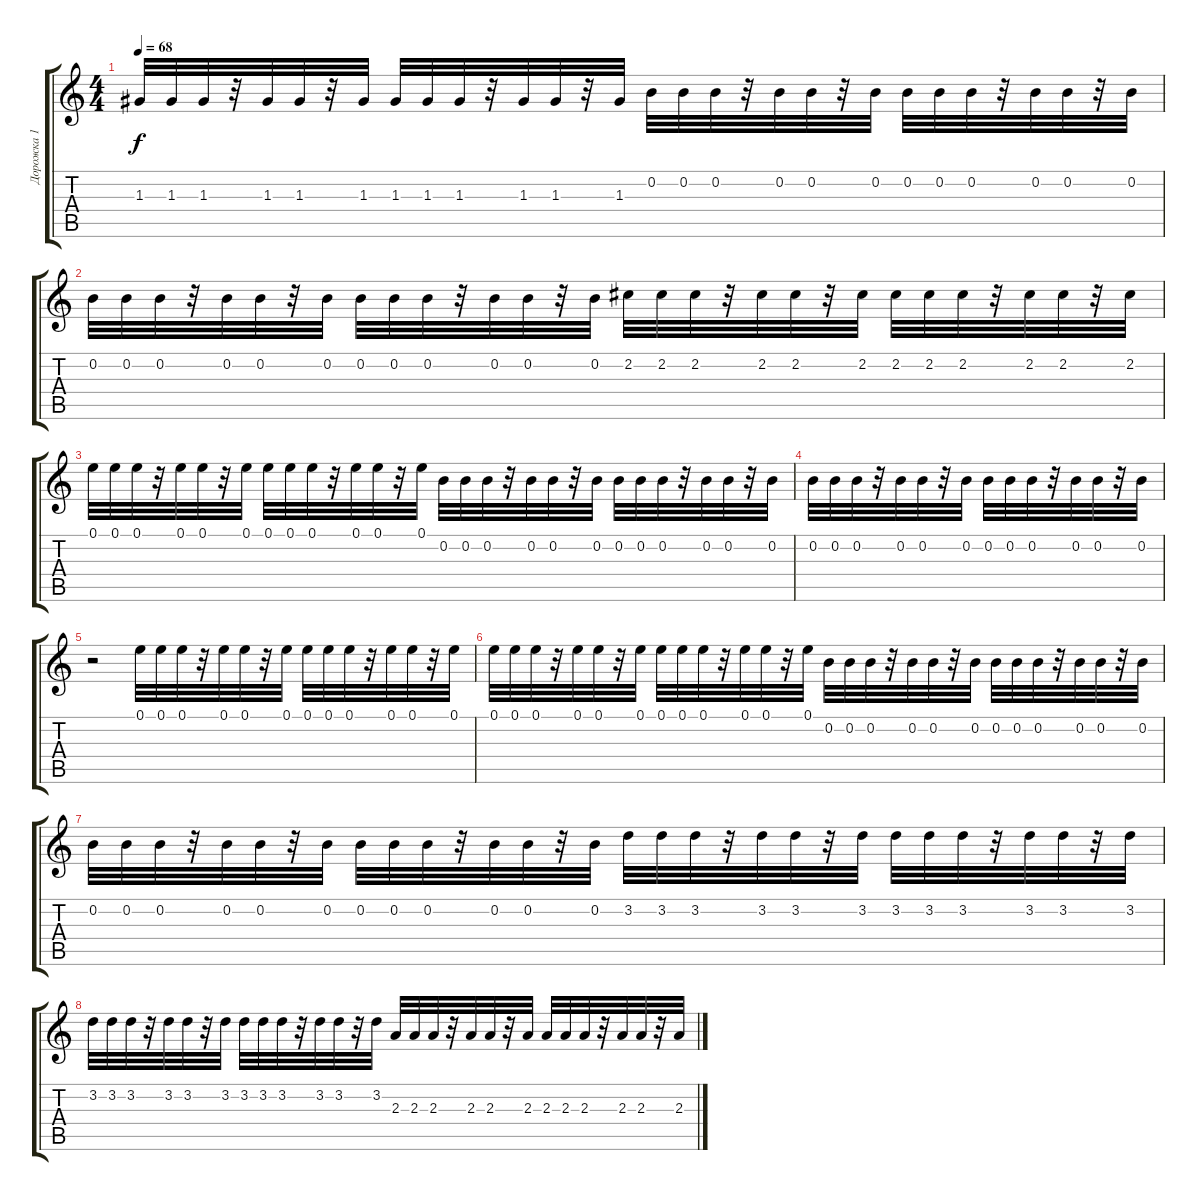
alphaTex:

\track ("Дорожка 1" "Дорожка 1") {instrument electricguitarmuted}
\staff {score tabs}
\tuning (E4 B3 G3 D3 A2 E2) {hide}
\ts (4 4)
\tempo 68
\clef g2
\ks c
1.3.32{dy f} 1.3.32 1.3.32 r.32 1.3.32 1.3.32 r.32 1.3.32 1.3.32 1.3.32 1.3.32 r.32 1.3.32 1.3.32 r.32 1.3.32 0.2.32 0.2.32 0.2.32 r.32 0.2.32 0.2.32 r.32 0.2.32 0.2.32 0.2.32 0.2.32 r.32 0.2.32 0.2.32 r.32 0.2.32 |
0.2.32 0.2.32 0.2.32 r.32 0.2.32 0.2.32 r.32 0.2.32 0.2.32 0.2.32 0.2.32 r.32 0.2.32 0.2.32 r.32 0.2.32 2.2.32 2.2.32 2.2.32 r.32 2.2.32 2.2.32 r.32 2.2.32 2.2.32 2.2.32 2.2.32 r.32 2.2.32 2.2.32 r.32 2.2.32 |
0.1.32 0.1.32 0.1.32 r.32 0.1.32 0.1.32 r.32 0.1.32 0.1.32 0.1.32 0.1.32 r.32 0.1.32 0.1.32 r.32 0.1.32 0.2.32 0.2.32 0.2.32 r.32 0.2.32 0.2.32 r.32 0.2.32 0.2.32 0.2.32 0.2.32 r.32 0.2.32 0.2.32 r.32 0.2.32 |
0.2.32 0.2.32 0.2.32 r.32 0.2.32 0.2.32 r.32 0.2.32 0.2.32 0.2.32 0.2.32 r.32 0.2.32 0.2.32 r.32 0.2.32 |
r.2 0.1.32 0.1.32 0.1.32 r.32 0.1.32 0.1.32 r.32 0.1.32 0.1.32 0.1.32 0.1.32 r.32 0.1.32 0.1.32 r.32 0.1.32 |
0.1.32 0.1.32 0.1.32 r.32 0.1.32 0.1.32 r.32 0.1.32 0.1.32 0.1.32 0.1.32 r.32 0.1.32 0.1.32 r.32 0.1.32 0.2.32 0.2.32 0.2.32 r.32 0.2.32 0.2.32 r.32 0.2.32 0.2.32 0.2.32 0.2.32 r.32 0.2.32 0.2.32 r.32 0.2.32 |
0.2.32 0.2.32 0.2.32 r.32 0.2.32 0.2.32 r.32 0.2.32 0.2.32 0.2.32 0.2.32 r.32 0.2.32 0.2.32 r.32 0.2.32 3.2.32 3.2.32 3.2.32 r.32 3.2.32 3.2.32 r.32 3.2.32 3.2.32 3.2.32 3.2.32 r.32 3.2.32 3.2.32 r.32 3.2.32 |
3.2.32 3.2.32 3.2.32 r.32 3.2.32 3.2.32 r.32 3.2.32 3.2.32 3.2.32 3.2.32 r.32 3.2.32 3.2.32 r.32 3.2.32 2.3.32 2.3.32 2.3.32 r.32 2.3.32 2.3.32 r.32 2.3.32 2.3.32 2.3.32 2.3.32 r.32 2.3.32 2.3.32 r.32 2.3.32
